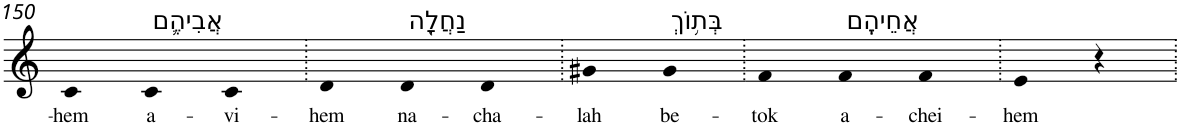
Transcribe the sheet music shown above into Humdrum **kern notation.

**kern	**text
*part1	*part1
*staff1	*staff1
*I"Piano	*
*I'Pno	*
!!LO:PB:g=z
*clefG2	*
*k[]	*
=150	=150
!	!LO:LY:b
4c	-hem
!LO:TX:a:t=אֲבִיהֶ֛ם	!
!	!LO:LY:b
4c	a-
!	!LO:LY:b
4c	-vi-
=151.	=151.
!	!LO:LY:b
4d	-hem
!LO:TX:a:t=נַחֲלָ֖ה	!
!	!LO:LY:b
4d	na-
!	!LO:LY:b
4d	-cha-
=152.	=152.
!	!LO:LY:b
4g#X	-lah
!LO:TX:a:t=בְּת֥וֹךְ	!
!	!LO:LY:b
4g#	be-
=153.	=153.
!	!LO:LY:b
4f	-tok
!LO:TX:a:t=אֲחֵיהֶֽם	!
!	!LO:LY:b
4f	a-
!	!LO:LY:b
4f	-chei-
=154.	=154.
!	!LO:LY:b
4e	-hem
4r	.
=.	=.
*-	*-
